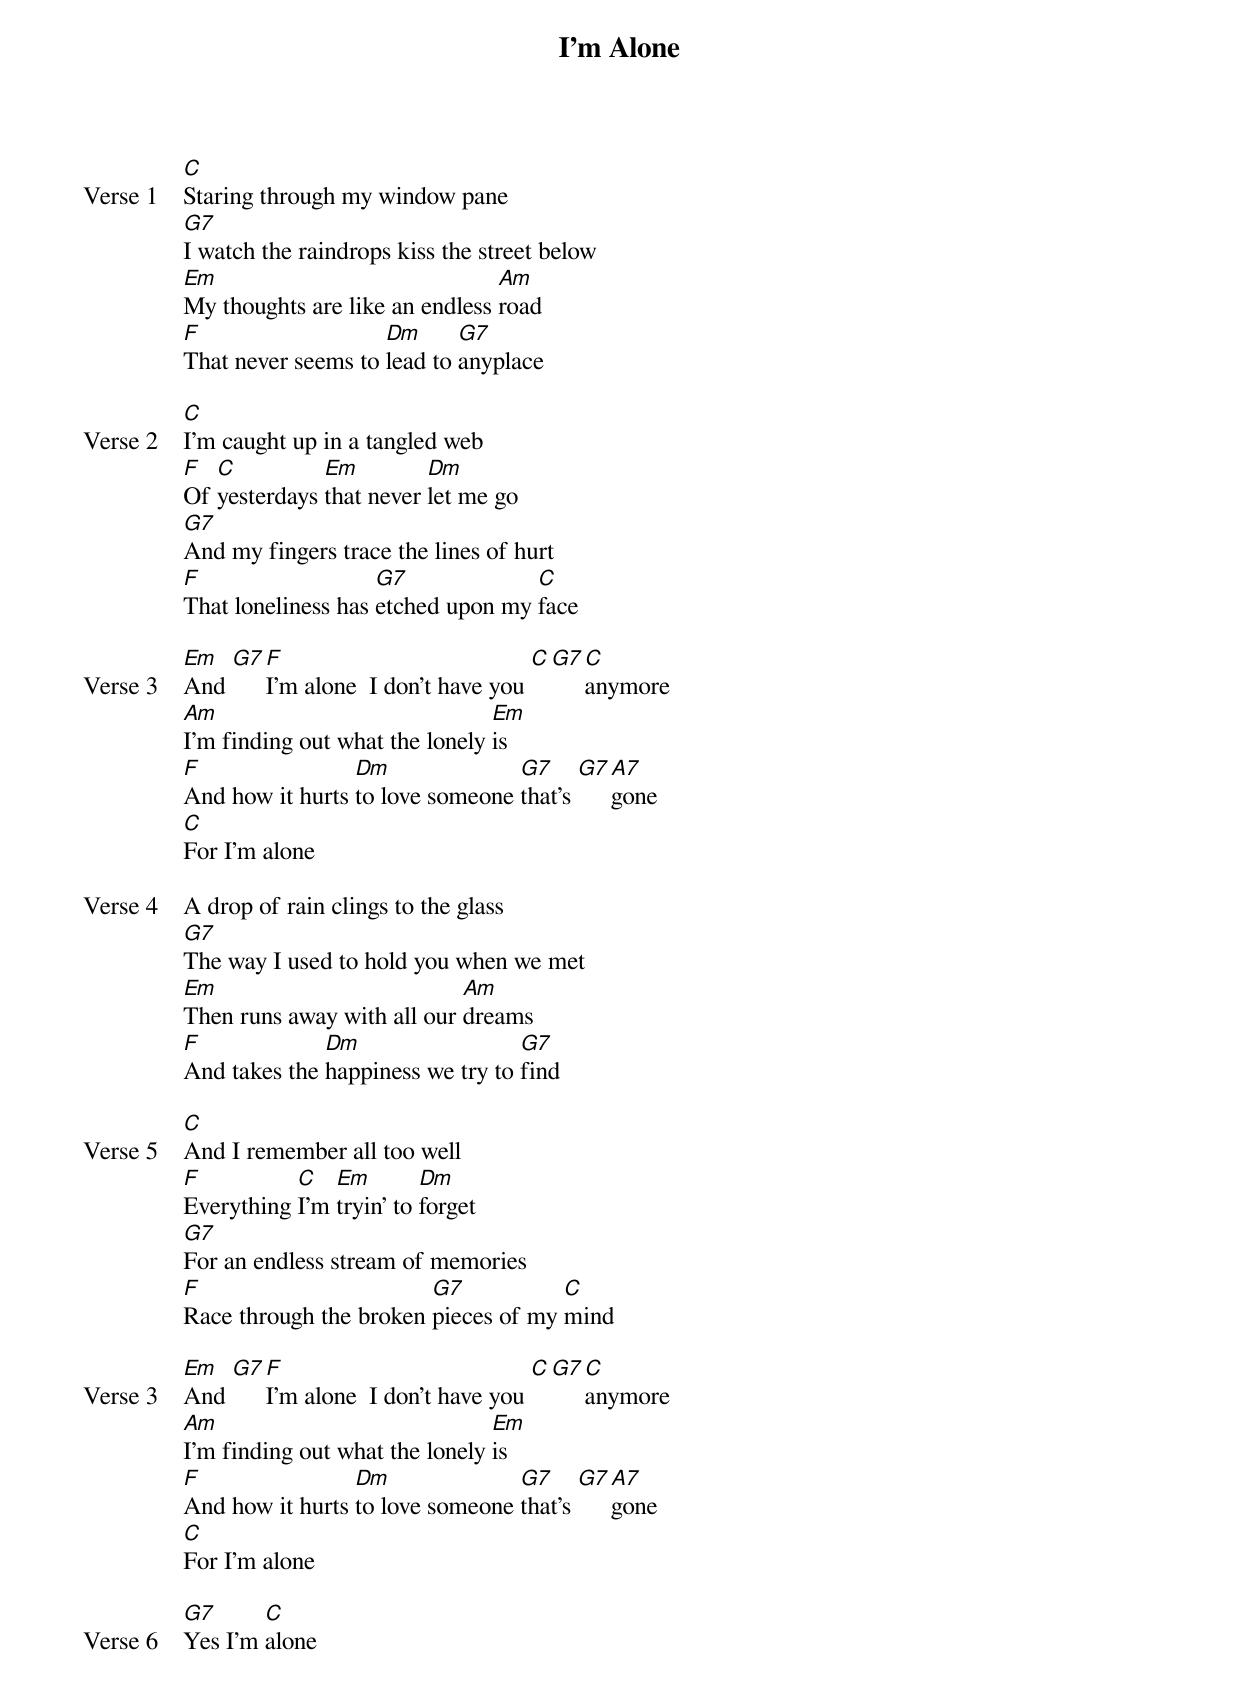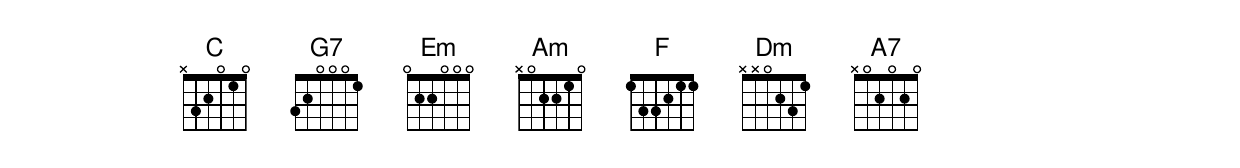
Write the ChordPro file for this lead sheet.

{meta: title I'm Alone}
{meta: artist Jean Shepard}
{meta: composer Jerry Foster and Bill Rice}
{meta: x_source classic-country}
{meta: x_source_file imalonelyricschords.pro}
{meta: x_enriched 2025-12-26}

{start_of_verse: Verse 1}
[C]Staring through my window pane
[G7]I watch the raindrops kiss the street below
[Em]My thoughts are like an endless [Am]road
[F]That never seems to [Dm]lead to [G7]anyplace
{end_of_verse}

{start_of_verse: Verse 2}
[C]I'm caught up in a tangled web
[F]Of [C]yesterdays [Em]that never [Dm]let me go
[G7]And my fingers trace the lines of hurt
[F]That loneliness has [G7]etched upon my [C]face
{end_of_verse}

{start_of_verse: Verse 3}
[Em]And [G7][F]I'm alone  I don't have you [C][G7][C]anymore
[Am]I'm finding out what the lonely [Em]is
[F]And how it hurts [Dm]to love someone [G7]that's [G7][A7]gone
[C]For I'm alone
{end_of_verse}

{start_of_verse: Verse 4}
A drop of rain clings to the glass
[G7]The way I used to hold you when we met
[Em]Then runs away with all our [Am]dreams
[F]And takes the [Dm]happiness we try to [G7]find
{end_of_verse}

{start_of_verse: Verse 5}
[C]And I remember all too well
[F]Everything [C]I'm [Em]tryin' to [Dm]forget
[G7]For an endless stream of memories
[F]Race through the broken [G7]pieces of my [C]mind
{end_of_verse}

{start_of_verse: Verse 3}
[Em]And [G7][F]I'm alone  I don't have you [C][G7][C]anymore
[Am]I'm finding out what the lonely [Em]is
[F]And how it hurts [Dm]to love someone [G7]that's [G7][A7]gone
[C]For I'm alone
{end_of_verse}

{start_of_verse: Verse 6}
[G7]Yes I'm [C]alone
{end_of_verse}
